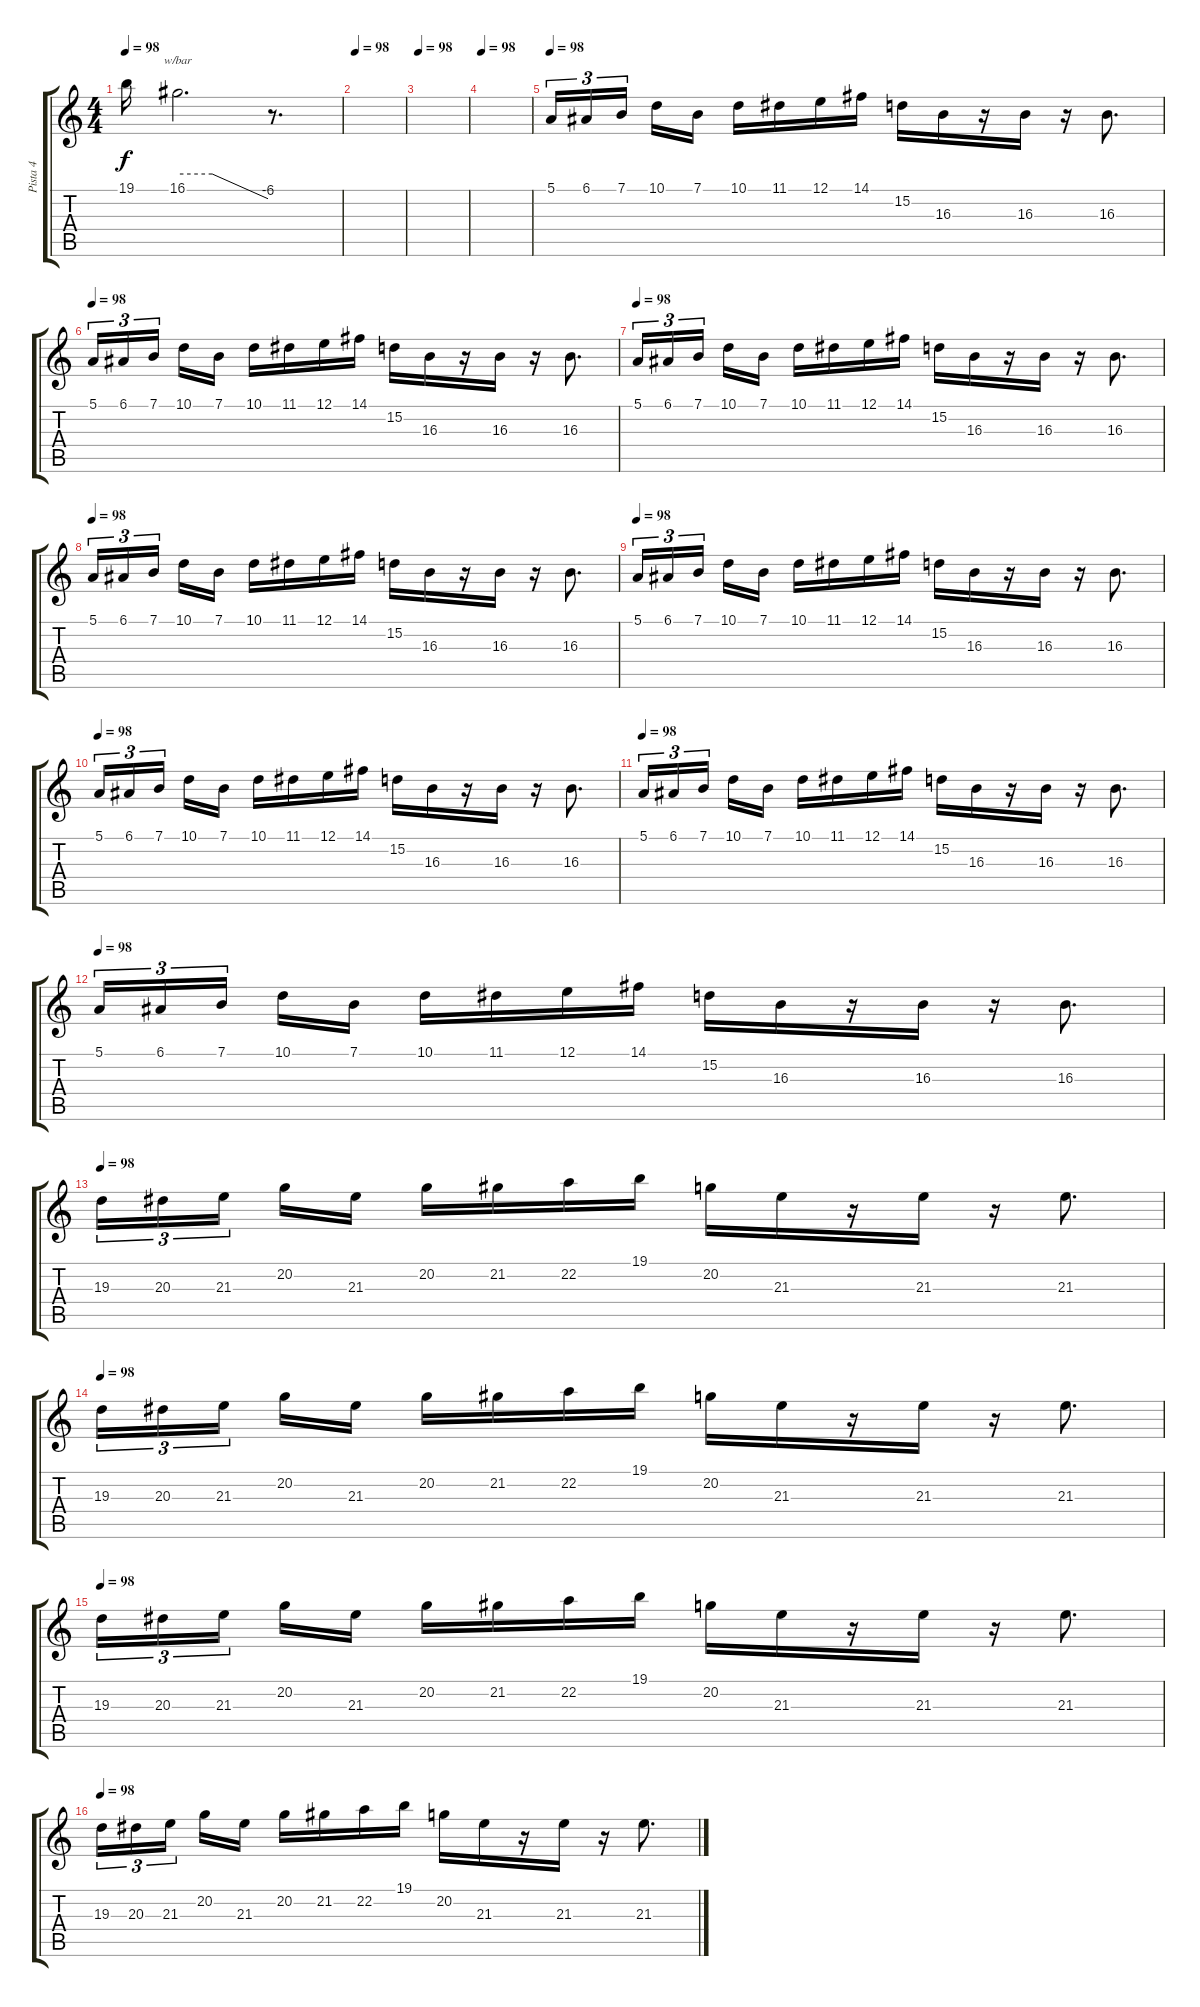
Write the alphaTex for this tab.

\track ("Pista 4" "Pista 4") {instrument rockorgan}
\staff {score tabs}
\tuning (E4 B3 G3 D3 A2 E2) {hide}
\ts (4 4)
\tempo 98
\clef g2
\ks c
19.1.16{dy f instrument lead2sawtooth} 16.1.2{d tbe (custom default 0 0 23 0 60 -24)} r.8{d} |
\tempo 98
|
\tempo 98
|
\tempo 98
|
\tempo 98
5.1.16{tu (3 2) volume 10 instrument rockorgan} 6.1.16{tu (3 2)} 7.1.16{tu (3 2)} 10.1.16 7.1.16 10.1.16 11.1.16 12.1.16 14.1.16 15.2.16 16.3.16 r.16 16.3.16 r.16 16.3.8{d} |
\tempo 98
5.1.16{tu (3 2) volume 10 instrument rockorgan} 6.1.16{tu (3 2)} 7.1.16{tu (3 2)} 10.1.16 7.1.16 10.1.16 11.1.16 12.1.16 14.1.16 15.2.16 16.3.16 r.16 16.3.16 r.16 16.3.8{d} |
\tempo 98
5.1.16{tu (3 2) volume 10 instrument rockorgan} 6.1.16{tu (3 2)} 7.1.16{tu (3 2)} 10.1.16 7.1.16 10.1.16 11.1.16 12.1.16 14.1.16 15.2.16 16.3.16 r.16 16.3.16 r.16 16.3.8{d} |
\tempo 98
5.1.16{tu (3 2) volume 10 instrument rockorgan} 6.1.16{tu (3 2)} 7.1.16{tu (3 2)} 10.1.16 7.1.16 10.1.16 11.1.16 12.1.16 14.1.16 15.2.16 16.3.16 r.16 16.3.16 r.16 16.3.8{d} |
\tempo 98
5.1.16{tu (3 2) volume 10 instrument rockorgan} 6.1.16{tu (3 2)} 7.1.16{tu (3 2)} 10.1.16 7.1.16 10.1.16 11.1.16 12.1.16 14.1.16 15.2.16 16.3.16 r.16 16.3.16 r.16 16.3.8{d} |
\tempo 98
5.1.16{tu (3 2) volume 10 instrument rockorgan} 6.1.16{tu (3 2)} 7.1.16{tu (3 2)} 10.1.16 7.1.16 10.1.16 11.1.16 12.1.16 14.1.16 15.2.16 16.3.16 r.16 16.3.16 r.16 16.3.8{d} |
\tempo 98
5.1.16{tu (3 2) volume 10 instrument rockorgan} 6.1.16{tu (3 2)} 7.1.16{tu (3 2)} 10.1.16 7.1.16 10.1.16 11.1.16 12.1.16 14.1.16 15.2.16 16.3.16 r.16 16.3.16 r.16 16.3.8{d} |
\tempo 98
5.1.16{tu (3 2) volume 10 instrument rockorgan} 6.1.16{tu (3 2)} 7.1.16{tu (3 2)} 10.1.16 7.1.16 10.1.16 11.1.16 12.1.16 14.1.16 15.2.16 16.3.16 r.16 16.3.16 r.16 16.3.8{d} |
\tempo 98
19.3.16{tu (3 2) volume 10 instrument rockorgan} 20.3.16{tu (3 2)} 21.3.16{tu (3 2)} 20.2.16 21.3.16 20.2.16 21.2.16 22.2.16 19.1.16 20.2.16 21.3.16 r.16 21.3.16 r.16 21.3.8{d} |
\tempo 98
19.3.16{tu (3 2) volume 10 instrument rockorgan} 20.3.16{tu (3 2)} 21.3.16{tu (3 2)} 20.2.16 21.3.16 20.2.16 21.2.16 22.2.16 19.1.16 20.2.16 21.3.16 r.16 21.3.16 r.16 21.3.8{d} |
\tempo 98
19.3.16{tu (3 2) volume 10 instrument rockorgan} 20.3.16{tu (3 2)} 21.3.16{tu (3 2)} 20.2.16 21.3.16 20.2.16 21.2.16 22.2.16 19.1.16 20.2.16 21.3.16 r.16 21.3.16 r.16 21.3.8{d} |
\tempo 98
19.3.16{tu (3 2) volume 10 instrument rockorgan} 20.3.16{tu (3 2)} 21.3.16{tu (3 2)} 20.2.16 21.3.16 20.2.16 21.2.16 22.2.16 19.1.16 20.2.16 21.3.16 r.16 21.3.16 r.16 21.3.8{d}
